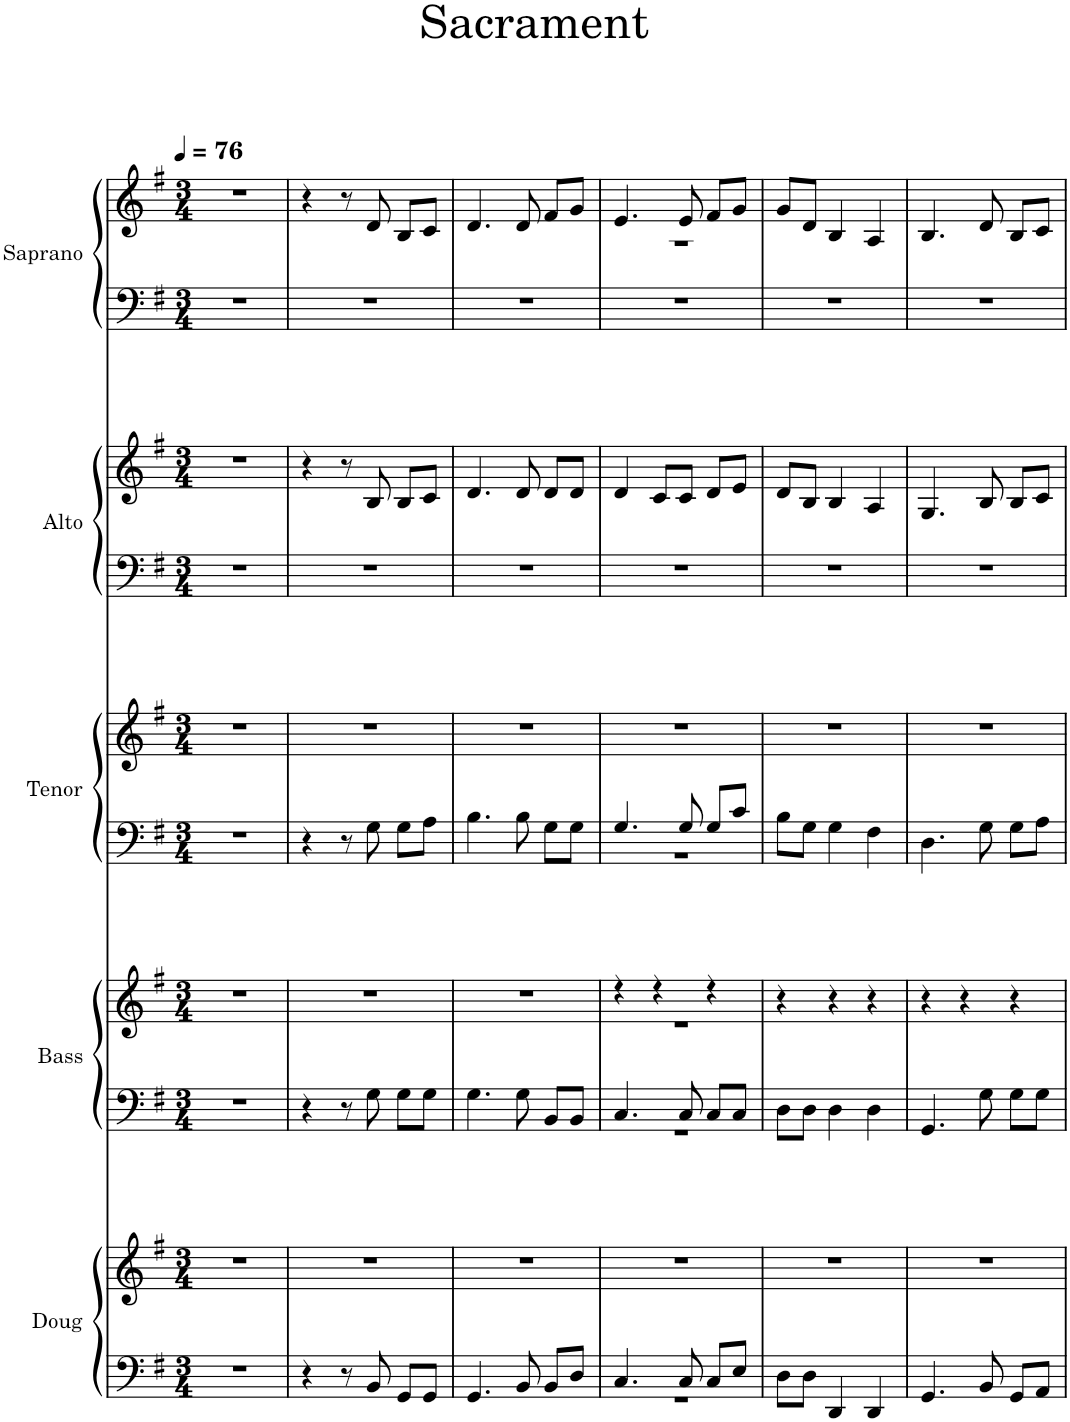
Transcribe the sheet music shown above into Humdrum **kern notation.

**kern	**kern	**kern	**kern	**kern	**kern	**kern	**kern	**kern	**kern
*part5	*part5	*part4	*part4	*part3	*part3	*part2	*part2	*part1	*part1
*staff10	*staff9	*staff8	*staff7	*staff6	*staff5	*staff4	*staff3	*staff2	*staff1
*I"Doug	*	*I"Bass	*	*I"Tenor	*	*I"Alto	*	*I"Saprano	*
*	*	*I'Ba	*	*I'Ten	*	*I'Al	*	*I'Sap	*
*clefF4	*clefG2	*clefF4	*clefG2	*clefF4	*clefG2	*clefF4	*clefG2	*clefF4	*clefG2
*k[f#]	*k[f#]	*k[f#]	*k[f#]	*k[f#]	*k[f#]	*k[f#]	*k[f#]	*k[f#]	*k[f#]
*M3/4	*M3/4	*M3/4	*M3/4	*M3/4	*M3/4	*M3/4	*M3/4	*M3/4	*M3/4
*MM76	*MM76	*MM76	*MM76	*MM76	*MM76	*MM76	*MM76	*MM76	*MM76
=1	=1	=1	=1	=1	=1	=1	=1	=1	=1
2.r	2.r	2.r	2.r	2.r	2.r	2.r	2.r	2.r	2.r
=2	=2	=2	=2	=2	=2	=2	=2	=2	=2
4r	2.r	4r	2.r	4r	2.r	2.r	4r	2.r	4r
8r	.	8r	.	8r	.	.	8r	.	8r
8BB/	.	8G\	.	8G\	.	.	8B/	.	8d/
8GG/L	.	8G\L	.	8G\L	.	.	8B/L	.	8B/L
8GG/J	.	8G\J	.	8A\J	.	.	8c/J	.	8c/J
=3	=3	=3	=3	=3	=3	=3	=3	=3	=3
4.GG/	2.r	4.G\	2.r	4.B\	2.r	2.r	4.d/	2.r	4.d/
8BB/	.	8G\	.	8B\	.	.	8d/	.	8d/
8BB/L	.	8BB/L	.	8G\L	.	.	8d/L	.	8f#/L
8D/J	.	8BB/J	.	8G\J	.	.	8d/J	.	8g/J
=4	=4	=4	=4	=4	=4	=4	=4	=4	=4
*^	*	*^	*^	*^	*	*	*	*	*^
4.C/	2.r	2.r	4.C/	2.r	4r	2.r	4.G/	2.r	2.r	2.r	4d/	2.r	4.e/	2.r
.	.	.	.	.	4r	.	.	.	.	.	8c/L	.	.	.
8C/	.	.	8C/	.	.	.	8G/	.	.	.	8c/J	.	8e/	.
8C/L	.	.	8C/L	.	4r	.	8G/L	.	.	.	8d/L	.	8f#/L	.
8E/J	.	.	8C/J	.	.	.	8c/J	.	.	.	8e/J	.	8g/J	.
*	*	*	*v	*v	*	*	*v	*v	*	*	*	*	*v	*v
*v	*v	*	*	*v	*v	*	*	*	*	*	*
=5	=5	=5	=5	=5	=5	=5	=5	=5	=5
8D\L	2.r	8D\L	4r	8B\L	2.r	2.r	8d/L	2.r	8g/L
8D\J	.	8D\J	.	8G\J	.	.	8B/J	.	8d/J
4DD/	.	4D\	4r	4G\	.	.	4B/	.	4B/
4DD/	.	4D\	4r	4F#\	.	.	4A/	.	4A/
=6	=6	=6	=6	=6	=6	=6	=6	=6	=6
4.GG/	2.r	4.GG/	4r	4.D\	2.r	2.r	4.G/	2.r	4.B/
.	.	.	4r	.	.	.	.	.	.
8BB/	.	8G\	.	8G\	.	.	8B/	.	8d/
8GG/L	.	8G\L	4r	8G\L	.	.	8B/L	.	8B/L
8AA/J	.	8G\J	.	8A\J	.	.	8c/J	.	8c/J
=	=	=	=	=	=	=	=	=	=
*-	*-	*-	*-	*-	*-	*-	*-	*-	*-
